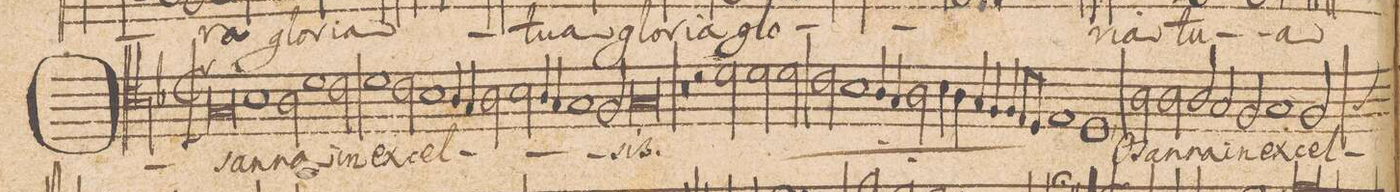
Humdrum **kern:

**kern	**text
*I"TENOR.	*
*clefC4	*
*k[b-]	*
*met(C|)	*
*M2/1	*
0G	O-
=44-	=44-
1B-	-san-
2A\	-na
1d	in
=45-	=45-
2c\	ex-
1d	-cel-
=46-	=46-
2c\	.
1B-	.
4A/	.
4G/	.
=47-	=47-
2A\	.
2B-\	.
4A/	.
4G/	.
1G	.
=48-	=48-
2F/	.
0G	-sis.
=49-	=49-
0r	.
=50-	=50-
2rc	.
*	*ij
2d\	O-
=51-	=51-
2d\	-san-
2d\	-na
2c\	in
1B-	ex-
=52-	=52-
4A/	-cel-
4G/	.
2A\	.
4B-\	.
4A\	.
=53-	=53-
4G/	.
4F/	.
4F/	.
8E/L	.
8D/J	.
1E	.
=54-	=54-
1D,<	-sis.
*	*Xij
2A\	O-
2A\	-san-
=55-	=55-
2A/	-na
2G/	in
2F/	ex-
1G	-cel-
=56-	=56-
*custos:G	*
2F/	.
*-	*-
